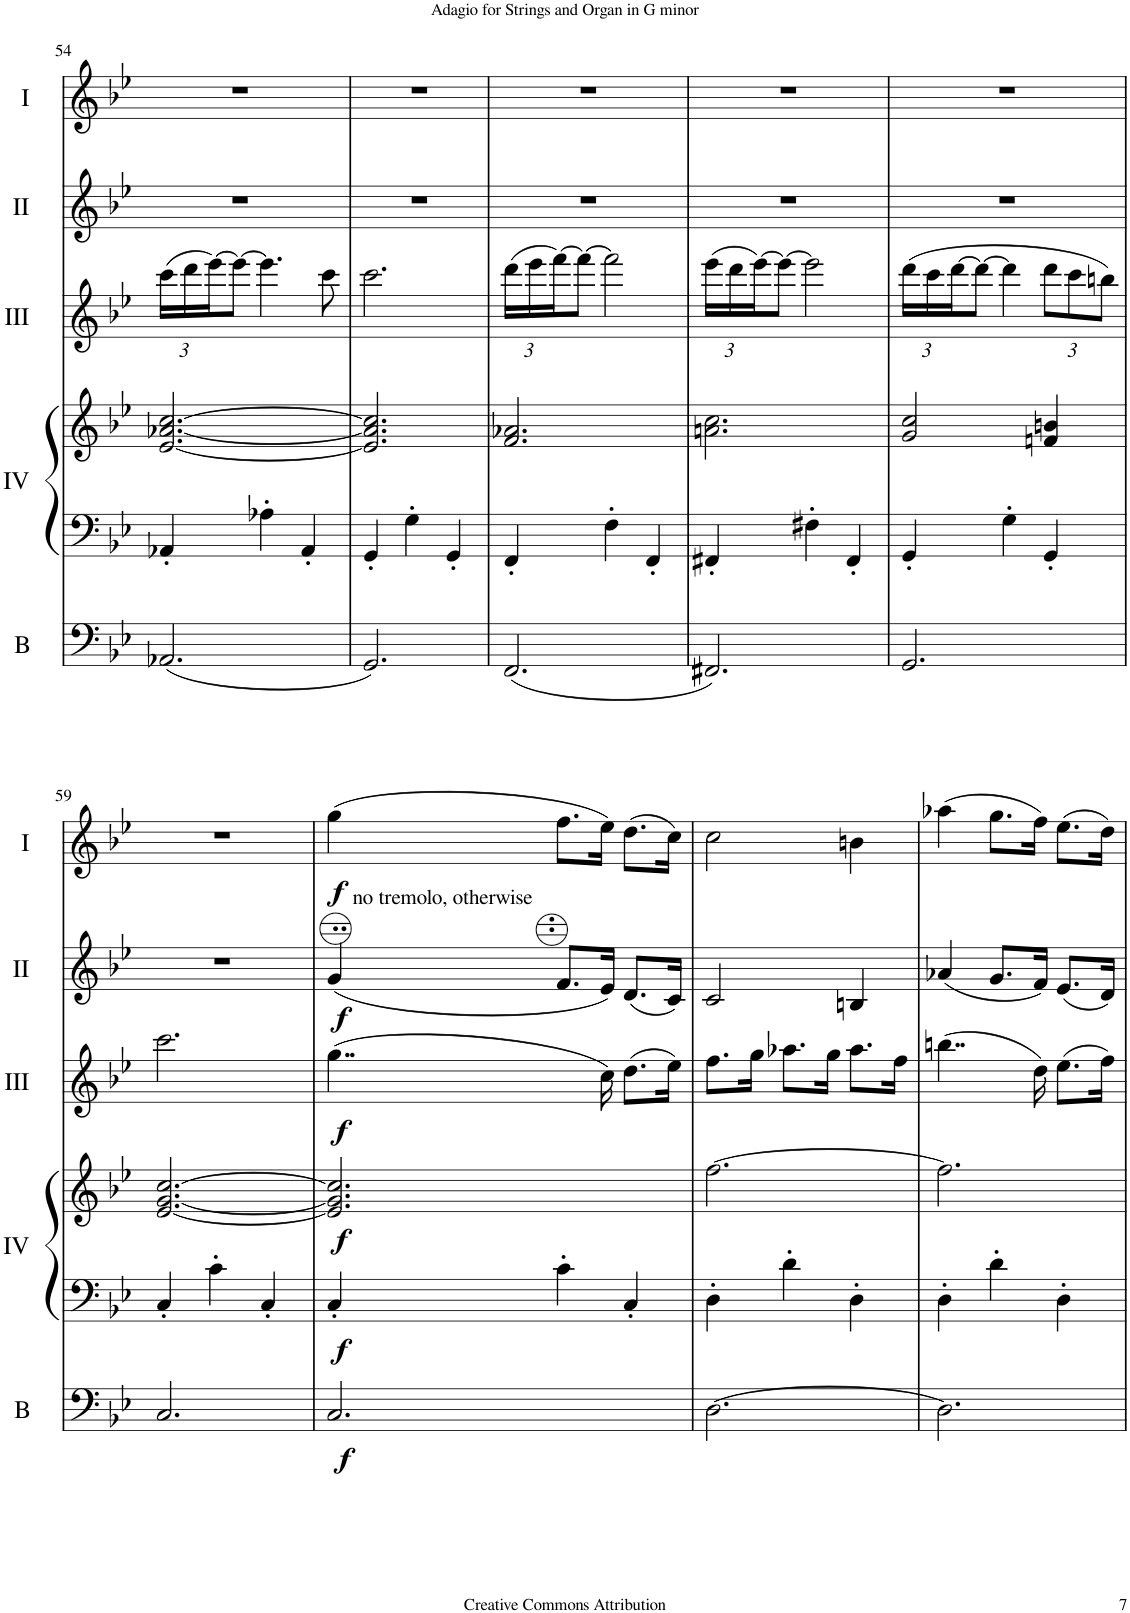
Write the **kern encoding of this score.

**kern	**dynam	**kern	**kern	**dynam	**kern	**dynam	**kern	**dynam	**kern	**dynam
*part5	*part5	*part4	*part4	*part4	*part3	*part3	*part2	*part2	*part1	*part1
*staff6	*staff6	*staff5	*staff4	*staff4/5	*staff3	*staff3	*staff2	*staff2	*staff1	*staff1
*I"Bass	*	*I"Acc. 4	*	*	*I"Acc. 3	*	*I"Acc. 2	*	*I"Acc. 1	*
*I'B	*	*	*	*	*	*	*	*	*	*
!!LO:PB:g=z
*clefF4	*	*clefF4	*clefG2	*	*clefG2	*	*clefG2	*	*clefG2	*
*Trd7c12	*	*	*	*	*Trd7c12	*	*	*	*	*
*k[b-e-]	*	*k[b-e-]	*k[b-e-]	*	*k[b-e-]	*	*k[b-e-]	*	*k[b-e-]	*
*M3/4	*	*M3/4	*M3/4	*	*M3/4	*	*M3/4	*	*M3/4	*
*	*	*	*	*	*Xbrackettup	*	*	*	*	*
=54	=54	=54	=54	=54	=54	=54	=54	=54	=54	=54
(2.AA-X/	.	4AA-X'/	[2.e-/ [2.a-X/ [2.cc/	.	(24ccc\LL	.	2.r	.	2.r	.
.	.	.	.	.	24ddd\	.	.	.	.	.
.	.	.	.	.	[24eee-\J)	.	.	.	.	.
.	.	.	.	.	8eee-\J_	.	.	.	.	.
.	.	4A-X'\	.	.	4.eee-\]	.	.	.	.	.
.	.	4AA-'/	.	.	.	.	.	.	.	.
.	.	.	.	.	8ccc\	.	.	.	.	.
=55	=55	=55	=55	=55	=55	=55	=55	=55	=55	=55
2.GG/)	.	4GG'/	2.e-/] 2.a-/] 2.cc/]	.	2.ccc\	.	2.r	.	2.r	.
.	.	4G'\	.	.	.	.	.	.	.	.
.	.	4GG'/	.	.	.	.	.	.	.	.
=56	=56	=56	=56	=56	=56	=56	=56	=56	=56	=56
(2.FF/	.	4FF'/	2.f/ 2.a-X/	.	(24ddd\LL	.	2.r	.	2.r	.
.	.	.	.	.	24eee-\	.	.	.	.	.
.	.	.	.	.	[24fff\J)	.	.	.	.	.
.	.	.	.	.	8fff\J_	.	.	.	.	.
.	.	4F'\	.	.	2fff\]	.	.	.	.	.
.	.	4FF'/	.	.	.	.	.	.	.	.
=57	=57	=57	=57	=57	=57	=57	=57	=57	=57	=57
2.FF#X/)	.	4FF#X'/	2.an\ 2.cc\	.	(24eee-\LL	.	2.r	.	2.r	.
.	.	.	.	.	24ddd\	.	.	.	.	.
.	.	.	.	.	[24eee-\J)	.	.	.	.	.
.	.	.	.	.	8eee-\J_	.	.	.	.	.
.	.	4F#X'\	.	.	2eee-\]	.	.	.	.	.
.	.	4FF#'/	.	.	.	.	.	.	.	.
=58	=58	=58	=58	=58	=58	=58	=58	=58	=58	=58
2.GG/	.	4GG'/	2g/ 2cc/	.	(24ddd\LL	.	2.r	.	2.r	.
.	.	.	.	.	24ccc\	.	.	.	.	.
.	.	.	.	.	[24ddd\J	.	.	.	.	.
.	.	.	.	.	8ddd\J_	.	.	.	.	.
.	.	4G'\	.	.	4ddd\]	.	.	.	.	.
.	.	4GG'/	4fn/ 4bn/	.	12ddd\L	.	.	.	.	.
.	.	.	.	.	12ccc\	.	.	.	.	.
.	.	.	.	.	12bbn\J)	.	.	.	.	.
!!LO:LB:g=z
=59	=59	=59	=59	=59	=59	=59	=59	=59	=59	=59
2.C/	.	4C'/	[2.e-/ [2.g/ [2.cc/	.	2.ccc\	.	2.r	.	2.r	.
.	.	4c'\	.	.	.	.	.	.	.	.
.	.	4C'/	.	.	.	.	.	.	.	.
=60	=60	=60	=60	=60	=60	=60	=60	=60	=60	=60
!	!	!	!	!	!	!	!LO:TX:a:t=no tremolo, otherwise	!	!	!
!	!LO:DY:b	!	!	!LO:DY:b=2	!	!	!	!	!	!
!	!	!	!	!LO:DY:n=1:b	!	!LO:DY:b	!	!LO:DY:b	!	!LO:DY:b
2.C/	f	4C'/	2.e-/] 2.g/] 2.cc/]	f f	(4..gg\	f	(4g/	f	(4gg\	f
.	.	4c'\	.	.	.	.	8.f/L	.	8.ff\L	.
.	.	.	.	.	16cc\)	.	16e-/Jk)	.	16ee-\Jk)	.
.	.	4C'/	.	.	(8.dd\L	.	(8.d/L	.	(8.dd\L	.
.	.	.	.	.	16ee-\Jk)	.	16c/Jk)	.	16cc\Jk)	.
=61	=61	=61	=61	=61	=61	=61	=61	=61	=61	=61
[2.D\	.	4D'\	[2.ff\	.	8.ff\L	.	2c/	.	2cc\	.
.	.	.	.	.	16gg\Jk	.	.	.	.	.
.	.	4d'\	.	.	8.aa-X\L	.	.	.	.	.
.	.	.	.	.	16gg\Jk	.	.	.	.	.
.	.	4D'\	.	.	8.aa-\L	.	4Bn/	.	4bn\	.
.	.	.	.	.	16ff\Jk	.	.	.	.	.
=62	=62	=62	=62	=62	=62	=62	=62	=62	=62	=62
2.D\]	.	4D'\	2.ff\]	.	(4..bbn\	.	(4a-X/	.	(4aa-X\	.
.	.	4d'\	.	.	.	.	8.g/L	.	8.gg\L	.
.	.	.	.	.	16dd\)	.	16f/Jk)	.	16ff\Jk)	.
.	.	4D'\	.	.	(8.ee-\L	.	(8.e-/L	.	(8.ee-\L	.
.	.	.	.	.	16ff\Jk)	.	16d/Jk)	.	16dd\Jk)	.
=	=	=	=	=	=	=	=	=	=	=
*-	*-	*-	*-	*-	*-	*-	*-	*-	*-	*-
